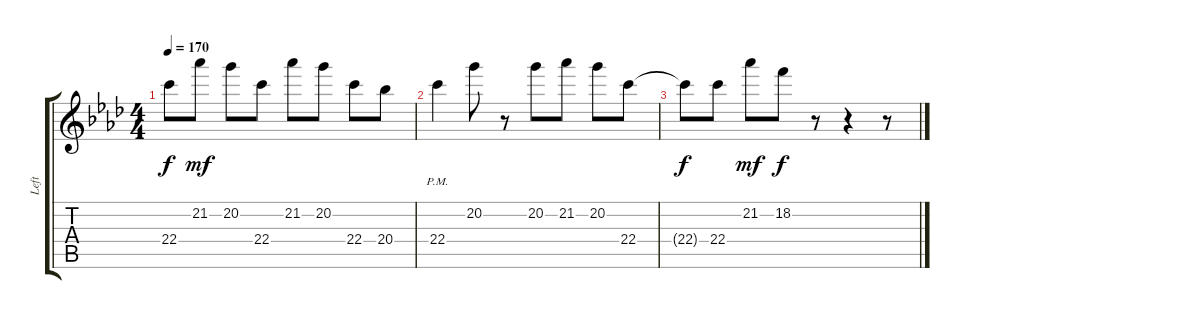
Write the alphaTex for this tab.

\track ("Left" "Left") {instrument overdrivenguitar}
\staff {score tabs}
\tuning (E4 B3 G3 D3 A2 E2) {hide}
\ts (4 4)
\tempo 170
\clef g2
\ks ab
22.4{t}.8{dy f} 21.2.8{dy mf} 20.2.8 22.4.8 21.2.8 20.2.8 22.4.8 20.4.8 |
22.4{pm}.4 20.2.8 r.8 20.2.8 21.2.8 20.2.8 22.4.8 |
22.4{t}.8{dy f} 22.4.8 21.2.8{dy mf} 18.2.8{dy f} r.8 r.4 r.8
